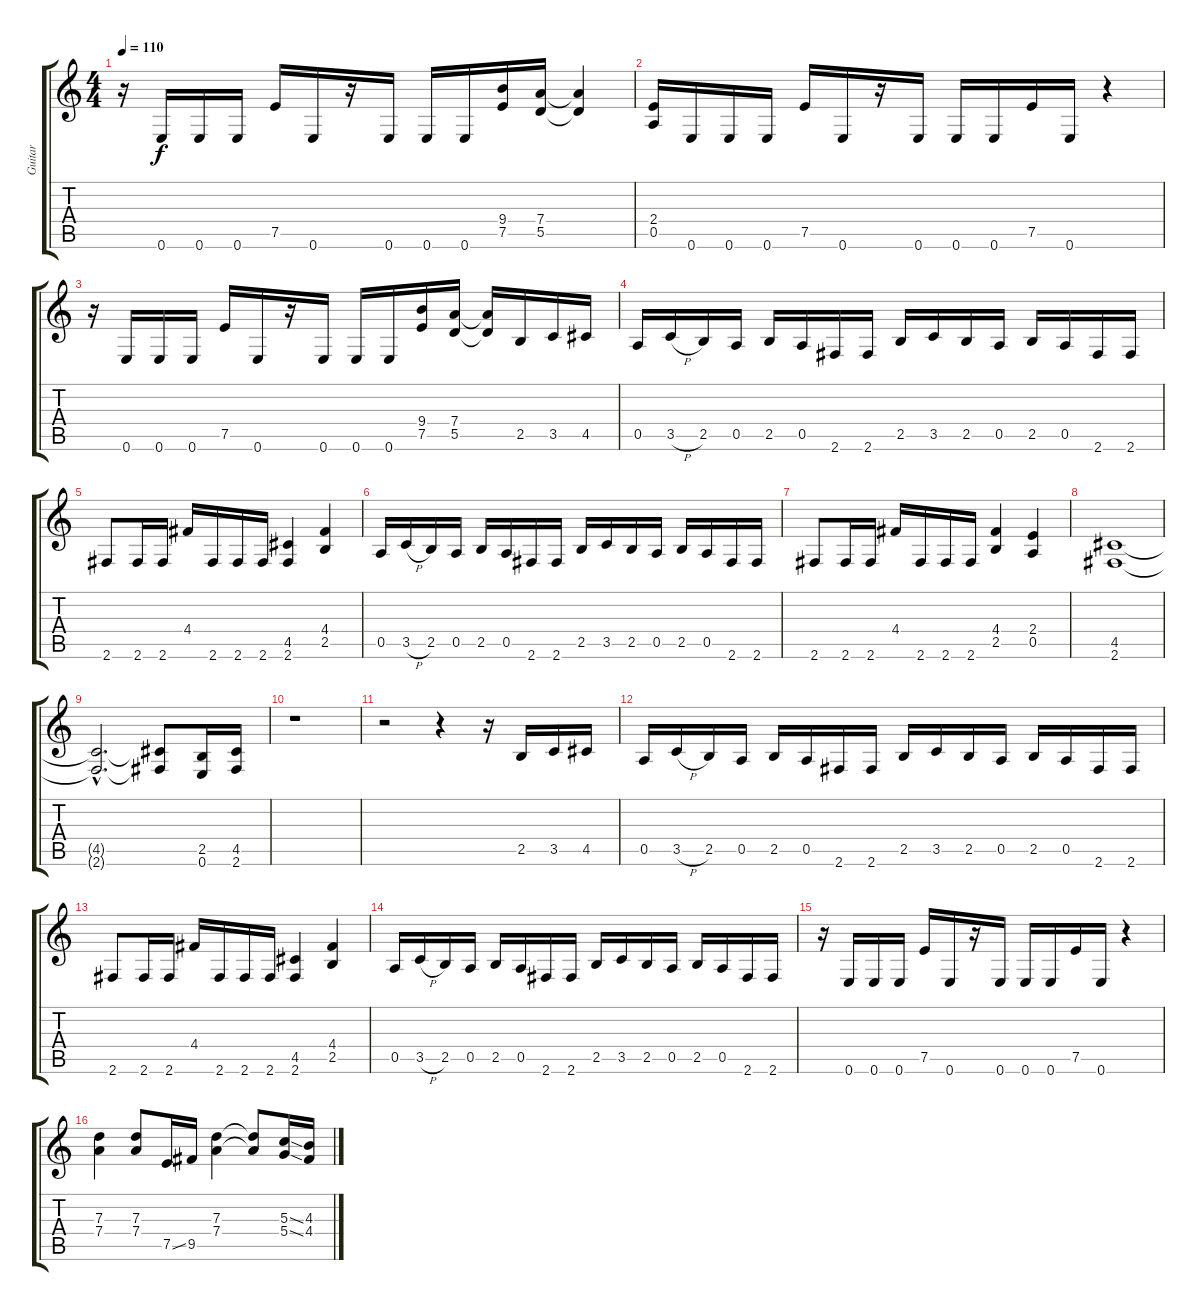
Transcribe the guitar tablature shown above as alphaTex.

\track ("Guitar" "Guitar") {instrument distortionguitar}
\staff {score tabs}
\tuning (E4 B3 G3 D3 A2 E2) {hide}
\ts (4 4)
\tempo 110
\clef g2
\ks c
r.16{dy f} 0.6.16 0.6.16 0.6.16 7.5.16 0.6.16 r.16 0.6.16 0.6.16 0.6.16 (9.4 7.5).16 (7.4 5.5).16 (7.4{t} 5.5{t}).4 |
(2.4 0.5).16 0.6.16 0.6.16 0.6.16 7.5.16 0.6.16 r.16 0.6.16 0.6.16 0.6.16 7.5.16 0.6.16 r.4 |
r.16 0.6.16 0.6.16 0.6.16 7.5.16 0.6.16 r.16 0.6.16 0.6.16 0.6.16 (9.4 7.5).16 (7.4 5.5).16 (7.4{t} 5.5{t}).16 2.5.16 3.5.16 4.5.16 |
0.5.16 3.5{h}.16 2.5.16 0.5.16 2.5.16 0.5.16 2.6.16 2.6.16 2.5.16 3.5.16 2.5.16 0.5.16 2.5.16 0.5.16 2.6.16 2.6.16 |
2.6.8 2.6.16 2.6.16 4.4.16 2.6.16 2.6.16 2.6.16 (4.5 2.6).4 (4.4 2.5).4 |
0.5.16 3.5{h}.16 2.5.16 0.5.16 2.5.16 0.5.16 2.6.16 2.6.16 2.5.16 3.5.16 2.5.16 0.5.16 2.5.16 0.5.16 2.6.16 2.6.16 |
2.6.8 2.6.16 2.6.16 4.4.16 2.6.16 2.6.16 2.6.16 (4.4 2.5).4 (2.4 0.5).4 |
(4.5 2.6).1 |
(4.5{hac t} 2.6{hac t}).2{d} (4.5{t} 2.6{t}).8 (2.5 0.6).16 (4.5 2.6).16 |
r.1 |
r.2 r.4 r.16 2.5.16 3.5.16 4.5.16 |
0.5.16 3.5{h}.16 2.5.16 0.5.16 2.5.16 0.5.16 2.6.16 2.6.16 2.5.16 3.5.16 2.5.16 0.5.16 2.5.16 0.5.16 2.6.16 2.6.16 |
2.6.8 2.6.16 2.6.16 4.4.16 2.6.16 2.6.16 2.6.16 (4.5 2.6).4 (4.4 2.5).4 |
0.5.16 3.5{h}.16 2.5.16 0.5.16 2.5.16 0.5.16 2.6.16 2.6.16 2.5.16 3.5.16 2.5.16 0.5.16 2.5.16 0.5.16 2.6.16 2.6.16 |
r.16 0.6.16 0.6.16 0.6.16 7.5.16 0.6.16 r.16 0.6.16 0.6.16 0.6.16 7.5.16 0.6.16 r.4 |
(7.3 7.4).4 (7.3 7.4).8 7.5{ss}.16 9.5.16 (7.3 7.4).4 (7.3{t} 7.4{t}).8 (5.3{ss} 5.4{ss}).16 (4.3 4.4).16
